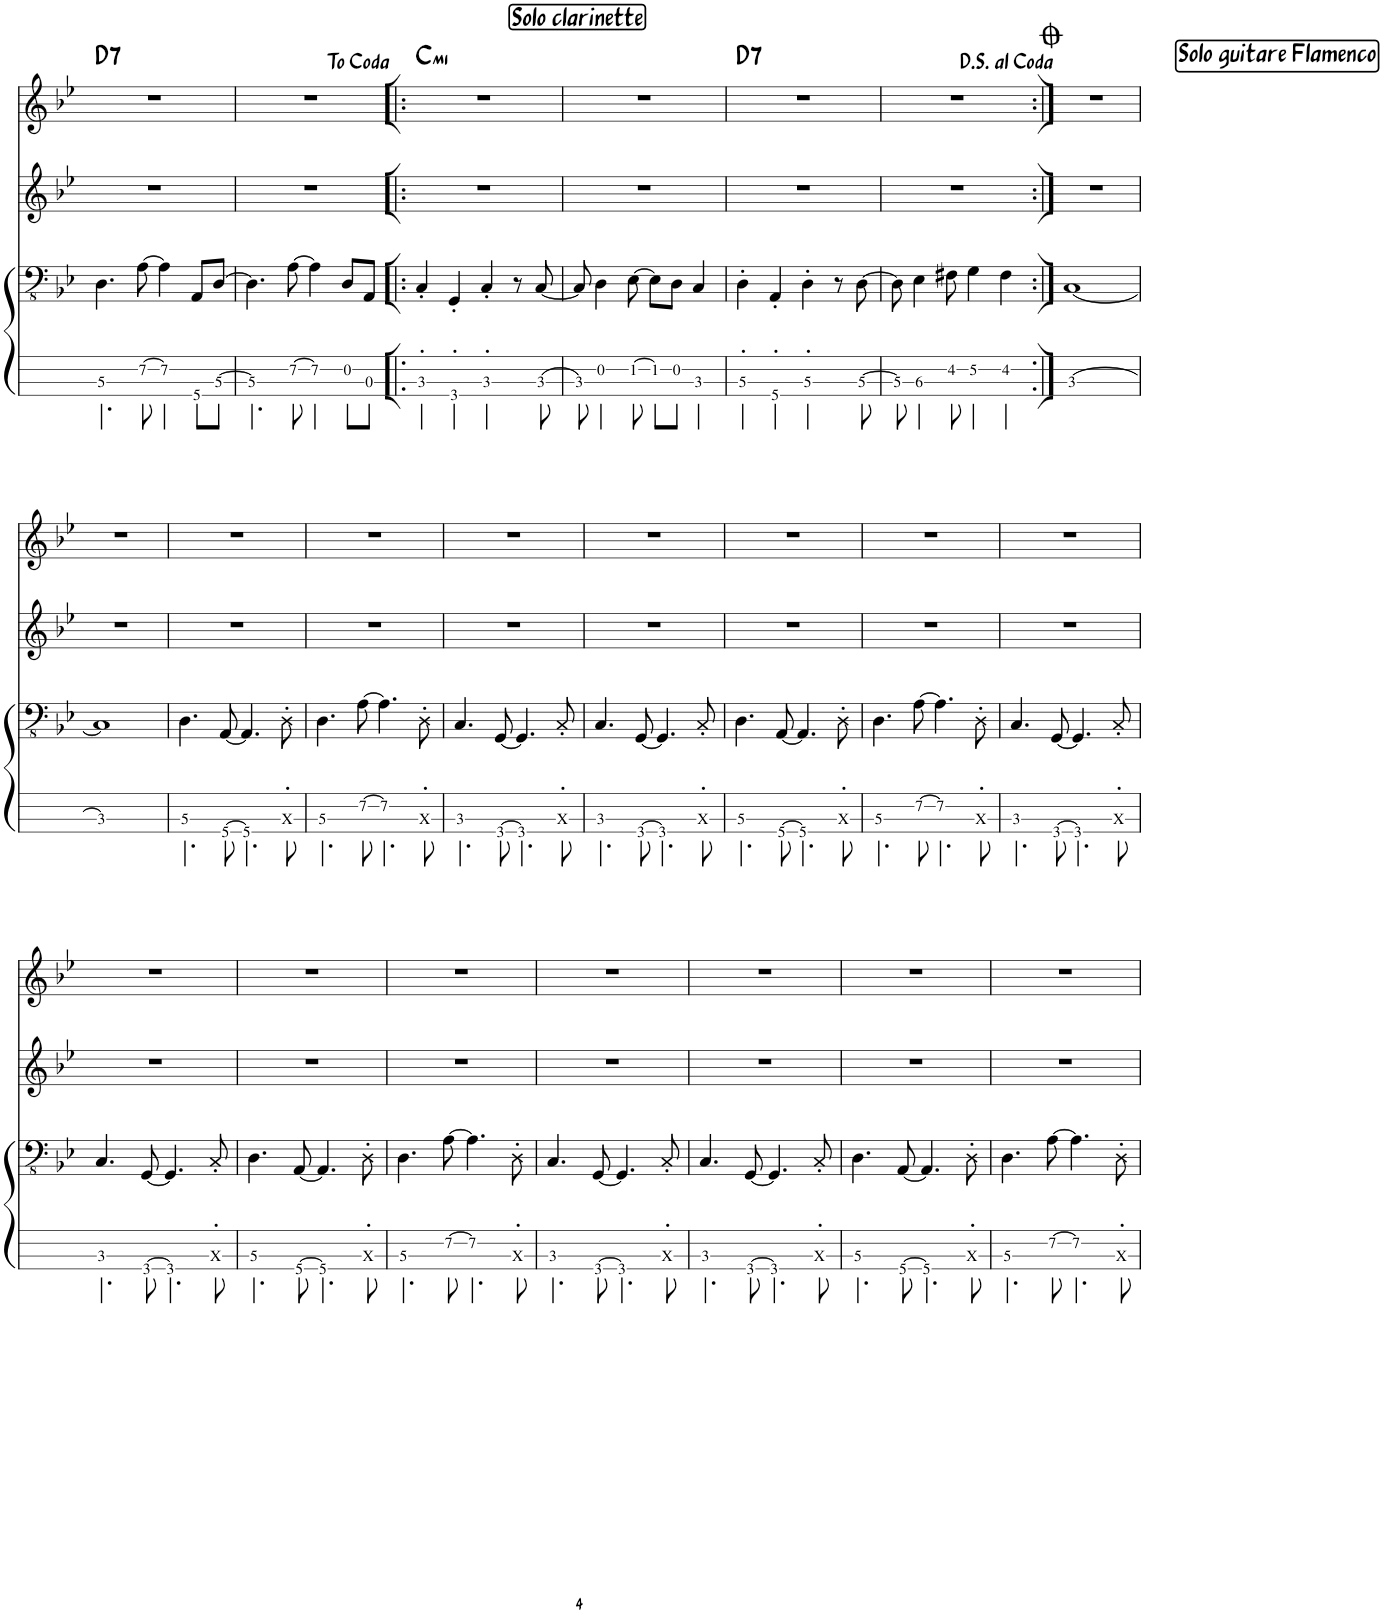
**kern	**kern	**kern	**kern	**harte
*part4	*part3	*part2	*part1	*part1
*staff4	*staff3	*staff2	*staff1	*
*I"Guitare Basse (Tablature)	*I"Basse acoustique	*I"Clarinette en Sib	*I"Trompette en Sib	*
*	*	*I'Cl	*I'Tpt	*
!!LO:PB:g=z
*	*clefFv4	*clefG2	*clefG2	*
*	*	*ITrd1c2	*ITrd1c2	*
*k[b-e-]	*k[b-e-]	*k[b-e-]	*k[b-e-]	*
*M4/4	*M4/4	*M4/4	*M4/4	*
=63	=63	=63	=63	=63
!	!	!	!	!LO:H:kt=7
4.DD\	4.DD\	1r	1r	D:7
[8AA\	[8AA\	.	.	.
4AA\]	4AA\]	.	.	.
8AAA\L	8AAA/L	.	.	.
[8DD\J	[8DD/J	.	.	.
=64	=64	=64	=64	=64
4.DD\]	4.DD\]	1r	1r	.
[8AA\	[8AA\	.	.	.
4AA\]	4AA\]	.	.	.
8DD\L	8DD/L	.	.	.
8AAA\J	8AAA/J	.	.	.
!!LO:REH:place=s1:a:rj:fs=14:t=Solo clarinette
=65!|:	=65!|:	=65!|:	=65!|:	=65!|:
!	!	!	!	!LO:H:kt=mi
4CC'\	4CC'/	1r	1r	C:min
4GGG'\	4GGG'/	.	.	.
4CC'\	4CC'/	.	.	.
8r	8r	.	.	.
[8CC\	[8CC/	.	.	.
=66	=66	=66	=66	=66
8CC\]	8CC/]	1r	1r	.
4DD\	4DD\	.	.	.
[8EE-\	[8EE-\	.	.	.
8EE-\L]	8EE-\L]	.	.	.
8DD\J	8DD\J	.	.	.
4CC\	4CC/	.	.	.
=67	=67	=67	=67	=67
!	!	!	!	!LO:H:kt=7
4DD'\	4DD'\	1r	1r	D:7
4AAA'\	4AAA'/	.	.	.
4DD'\	4DD'\	.	.	.
8r	8r	.	.	.
[8DD\	[8DD\	.	.	.
=68	=68	=68	=68	=68
8DD\]	8DD\]	1r	1r	.
4EE-\	4EE-\	.	.	.
8FF#X\	8FF#X\	.	.	.
4GG\	4GG\	.	.	.
4FF#\	4FF#\	.	.	.
!!LO:REH:place=s1:a:rj:fs=14:t=Solo guitare Flamenco
=69:|!	=69:|!	=69:|!	=69:|!	=69:|!
[1CC	[1CC	1r	1r	.
!!LO:LB:g=z
=70	=70	=70	=70	=70
1CC]	1CC]	1r	1r	.
=71	=71	=71	=71	=71
4.DD\	4.DD\	1r	1r	.
[8AAA\	[8AAA/	.	.	.
4.AAA\]	4.AAA/]	.	.	.
8DD'\	8DD'\	.	.	.
=72	=72	=72	=72	=72
4.DD\	4.DD\	1r	1r	.
[8AA\	[8AA\	.	.	.
4.AA\]	4.AA\]	.	.	.
8DD'\	8DD'\	.	.	.
=73	=73	=73	=73	=73
4.CC\	4.CC/	1r	1r	.
[8GGG\	[8GGG/	.	.	.
4.GGG\]	4.GGG/]	.	.	.
8CC'\	8CC'/	.	.	.
=74	=74	=74	=74	=74
4.CC\	4.CC/	1r	1r	.
[8GGG\	[8GGG/	.	.	.
4.GGG\]	4.GGG/]	.	.	.
8CC'\	8CC'/	.	.	.
=75	=75	=75	=75	=75
4.DD\	4.DD\	1r	1r	.
[8AAA\	[8AAA/	.	.	.
4.AAA\]	4.AAA/]	.	.	.
8DD'\	8DD'\	.	.	.
=76	=76	=76	=76	=76
4.DD\	4.DD\	1r	1r	.
[8AA\	[8AA\	.	.	.
4.AA\]	4.AA\]	.	.	.
8DD'\	8DD'\	.	.	.
=77	=77	=77	=77	=77
4.CC\	4.CC/	1r	1r	.
[8GGG\	[8GGG/	.	.	.
4.GGG\]	4.GGG/]	.	.	.
8CC'\	8CC'/	.	.	.
!!LO:LB:g=z
=78	=78	=78	=78	=78
4.CC\	4.CC/	1r	1r	.
[8GGG\	[8GGG/	.	.	.
4.GGG\]	4.GGG/]	.	.	.
8CC'\	8CC'/	.	.	.
=79	=79	=79	=79	=79
4.DD\	4.DD\	1r	1r	.
[8AAA\	[8AAA/	.	.	.
4.AAA\]	4.AAA/]	.	.	.
8DD'\	8DD'\	.	.	.
=80	=80	=80	=80	=80
4.DD\	4.DD\	1r	1r	.
[8AA\	[8AA\	.	.	.
4.AA\]	4.AA\]	.	.	.
8DD'\	8DD'\	.	.	.
=81	=81	=81	=81	=81
4.CC\	4.CC/	1r	1r	.
[8GGG\	[8GGG/	.	.	.
4.GGG\]	4.GGG/]	.	.	.
8CC'\	8CC'/	.	.	.
=82	=82	=82	=82	=82
4.CC\	4.CC/	1r	1r	.
[8GGG\	[8GGG/	.	.	.
4.GGG\]	4.GGG/]	.	.	.
8CC'\	8CC'/	.	.	.
=83	=83	=83	=83	=83
4.DD\	4.DD\	1r	1r	.
[8AAA\	[8AAA/	.	.	.
4.AAA\]	4.AAA/]	.	.	.
8DD'\	8DD'\	.	.	.
=84	=84	=84	=84	=84
4.DD\	4.DD\	1r	1r	.
[8AA\	[8AA\	.	.	.
4.AA\]	4.AA\]	.	.	.
8DD'\	8DD'\	.	.	.
=	=	=	=	=
*-	*-	*-	*-	*-
